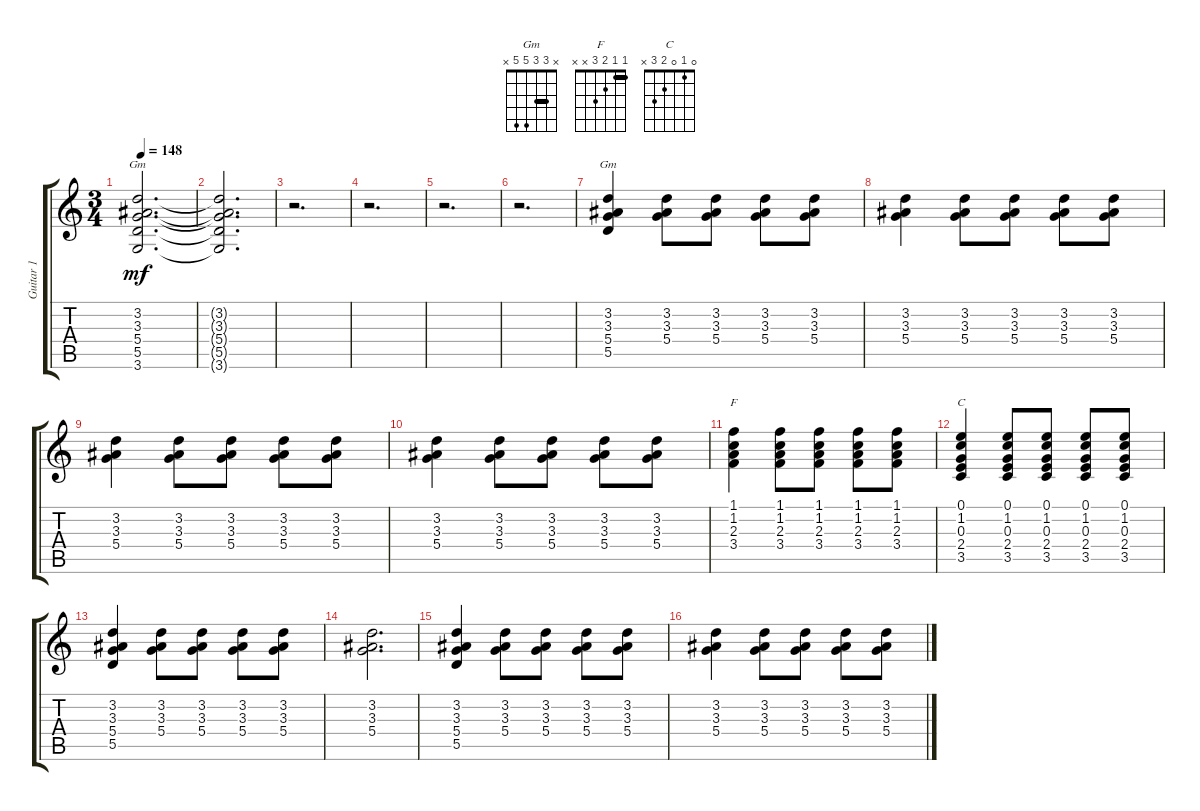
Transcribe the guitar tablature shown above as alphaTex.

\track ("Guitar 1" "Guitar 1") {instrument acousticguitarsteel}
\staff {score tabs}
\tuning (E4 B3 G3 D3 A2 E2) {hide}
\chord ("Gm" x 3 3 5 5 3) {barre 3}
\chord ("Gm" x 3 3 5 5 x) {barre 3}
\chord ("F" 1 1 2 3 x x) {barre 1}
\chord ("C" 0 1 0 2 3 x)
\ts (3 4)
\tempo 148
\clef g2
\ks c
(3.2 3.3 5.4 5.5 3.6).2{d ch "Gm" dy mf} |
(3.2{t} 3.3{t} 5.4{t} 5.5{t} 3.6{t}).2{d} |
r.2{d} |
r.2{d} |
r.2{d} |
r.2{d} |
(3.2 3.3 5.4 5.5).4{ch "Gm"} (3.2 3.3 5.4).8 (3.2 3.3 5.4).8 (3.2 3.3 5.4).8 (3.2 3.3 5.4).8 |
(3.2 3.3 5.4).4 (3.2 3.3 5.4).8 (3.2 3.3 5.4).8 (3.2 3.3 5.4).8 (3.2 3.3 5.4).8 |
(3.2 3.3 5.4).4 (3.2 3.3 5.4).8 (3.2 3.3 5.4).8 (3.2 3.3 5.4).8 (3.2 3.3 5.4).8 |
(3.2 3.3 5.4).4 (3.2 3.3 5.4).8 (3.2 3.3 5.4).8 (3.2 3.3 5.4).8 (3.2 3.3 5.4).8 |
(1.1 1.2 2.3 3.4).4{ch "F"} (1.1 1.2 2.3 3.4).8 (1.1 1.2 2.3 3.4).8 (1.1 1.2 2.3 3.4).8 (1.1 1.2 2.3 3.4).8 |
(0.1 1.2 0.3 2.4 3.5).4{ch "C"} (0.1 1.2 0.3 2.4 3.5).8 (0.1 1.2 0.3 2.4 3.5).8 (0.1 1.2 0.3 2.4 3.5).8 (0.1 1.2 0.3 2.4 3.5).8 |
(3.2 3.3 5.4 5.5).4 (3.2 3.3 5.4).8 (3.2 3.3 5.4).8 (3.2 3.3 5.4).8 (3.2 3.3 5.4).8 |
(3.2 3.3 5.4).2{d} |
(3.2 3.3 5.4 5.5).4 (3.2 3.3 5.4).8 (3.2 3.3 5.4).8 (3.2 3.3 5.4).8 (3.2 3.3 5.4).8 |
(3.2 3.3 5.4).4 (3.2 3.3 5.4).8 (3.2 3.3 5.4).8 (3.2 3.3 5.4).8 (3.2 3.3 5.4).8
